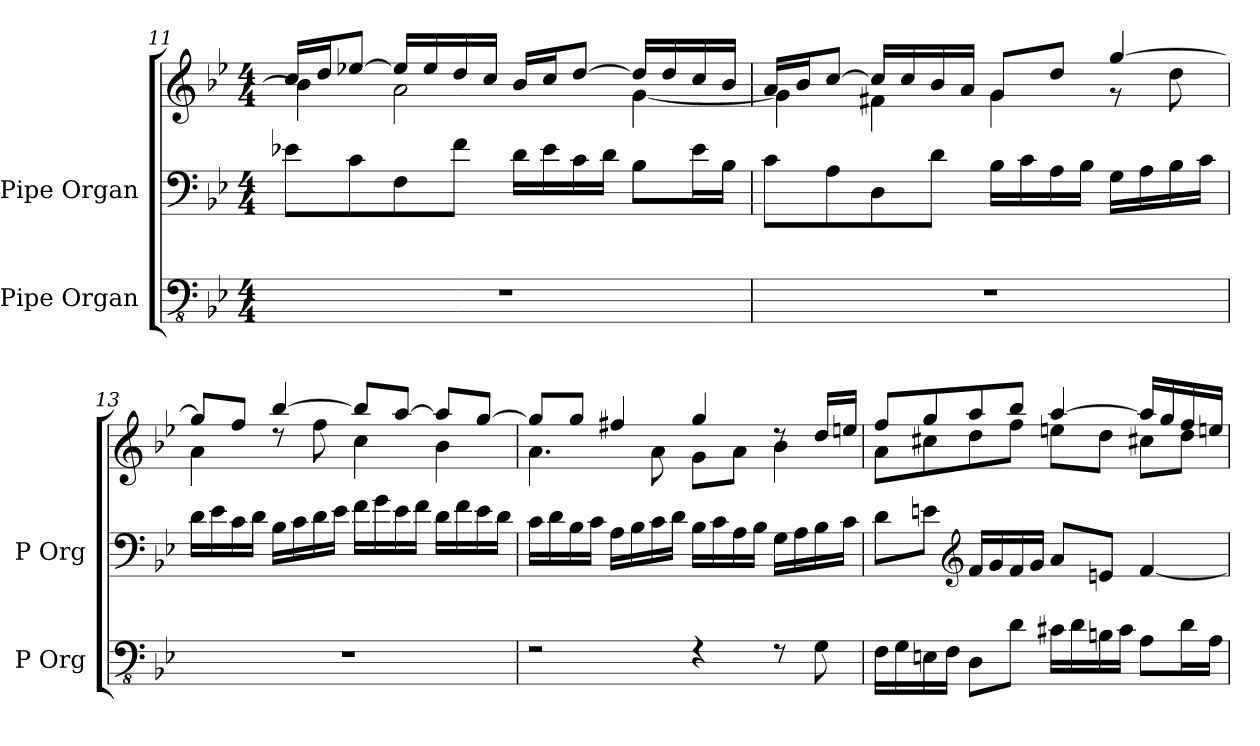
**kern	**kern	**kern
*part2	*part1	*part1
*staff3	*staff2	*staff1
*I"Pipe Organ	*I"Pipe Organ	*
*I'P Org	*I'P Org	*
!!LO:LB:g=z
*clefFv4	*clefF4	*clefG2
*k[b-e-]	*k[b-e-]	*k[b-e-]
*M4/4	*M4/4	*M4/4
=11	=11	=11
*	*	*^
1r	8e-X\L	16cc/LL	4b-\]
.	.	16dd/J	.
.	8c\	[8ee-X/J	.
.	8F\	16ee-/LL]	2a\
.	.	16ee-/	.
.	8f\J	16dd/	.
.	.	16cc/JJ	.
.	16d\LL	16b-/LL	.
.	16e-\	16cc/J	.
.	16c\	[8dd/J	.
.	16d\JJ	.	.
.	8B-\L	16dd/LL]	[4g\
.	.	16dd/	.
.	16e-\L	16cc/	.
.	16B-\JJ	16b-/JJ	.
=12	=12	=12	=12
1r	8c\L	16a/LL	4g\]
.	.	16b-/J	.
.	8A\	[8cc/J	.
.	8D\	16cc/LL]	4f#X\
.	.	16cc/	.
.	8d\J	16b-/	.
.	.	16a/JJ	.
.	16B-\LL	8g/L	4g\
.	16c\	.	.
.	16A\	8dd/J	.
.	16B-\JJ	.	.
.	16G\LL	[4gg/	8r
.	16A\	.	.
.	16B-\	.	8dd\
.	16c\JJ	.	.
=13	=13	=13	=13
1r	16d\LL	8gg/L]	4a\
.	16e-\	.	.
.	16c\	8ff/J	.
.	16d\JJ	.	.
.	16B-\LL	[4bb-/	8rdd
.	16c\	.	.
.	16d\	.	8ff\
.	16e-\JJ	.	.
.	16f\LL	8bb-/L]	4cc\
.	16g\	.	.
.	16e-\	[8aa/J	.
.	16f\JJ	.	.
.	16d\LL	8aa/L]	4b-\
.	16f\	.	.
.	16e-\	[8gg/J	.
.	16d\JJ	.	.
!!LO:PB:g=z	!!
=14	=14	=14	=14
2rFF	16c\LL	8gg/L]	4.a\
.	16d\	.	.
.	16B-\	8gg/J	.
.	16c\JJ	.	.
.	16A\LL	4ff#X/	.
.	16B-\	.	.
.	16c\	.	8a\
.	16d\JJ	.	.
4rFF	16B-\LL	4gg/	8g\L
.	16c\	.	.
.	16A\	.	8a\J
.	16B-\JJ	.	.
8rFF	16G\LL	8rdd	4b-\
.	16A\	.	.
8GG\	16B-\	16dd/LL	.
.	16c\JJ	16een/JJ	.
=15	=15	=15	=15
16FF\LL	8d\L	8ff/L	8a\L
16GG\	.	.	.
16EEn\	8en\J	8gg/	8cc#X\
16FF\JJ	.	.	.
*	*clefG2	*	*
8DD\L	16f/LL	8aa/	8dd\
.	16g/	.	.
8D\J	16f/	8bb-/J	8ff\J
.	16g/JJ	.	.
16C#X\LL	8a/L	[4aa/	8een\L
16D\	.	.	.
16BBn\	8en/J	.	8dd\J
16C#\JJ	.	.	.
8AA\L	[4f/	16aa/LL]	8cc#X\L
.	.	16gg/	.
16D\L	.	16ff/	8dd\J
16AA\JJ	.	16een/JJ	.
*	*	*v	*v
=	=	=
*-	*-	*-
